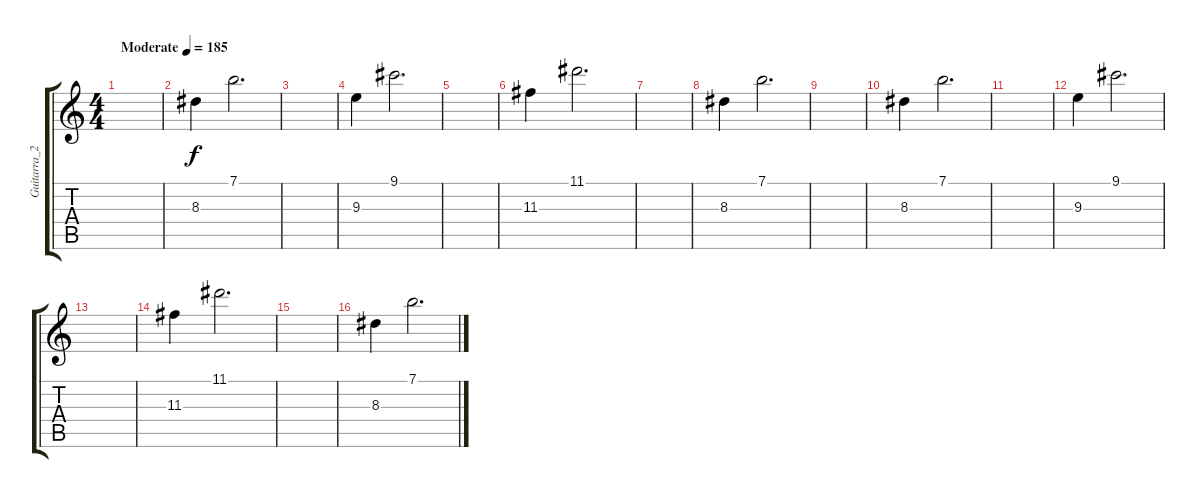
\track ("Guitarra_2" "Guitarra_2") {instrument overdrivenguitar}
\staff {score tabs}
\tuning (E4 B3 G3 D3 A2 E2) {hide}
\ts (4 4)
\tempo (185 "Moderate")
\clef g2
\ks c
|
8.3.4 7.1.2{d} |
|
9.3.4 9.1.2{d} |
|
11.3.4 11.1.2{d} |
|
8.3.4 7.1.2{d} |
|
8.3.4 7.1.2{d} |
|
9.3.4 9.1.2{d} |
|
11.3.4 11.1.2{d} |
|
8.3.4 7.1.2{d}
